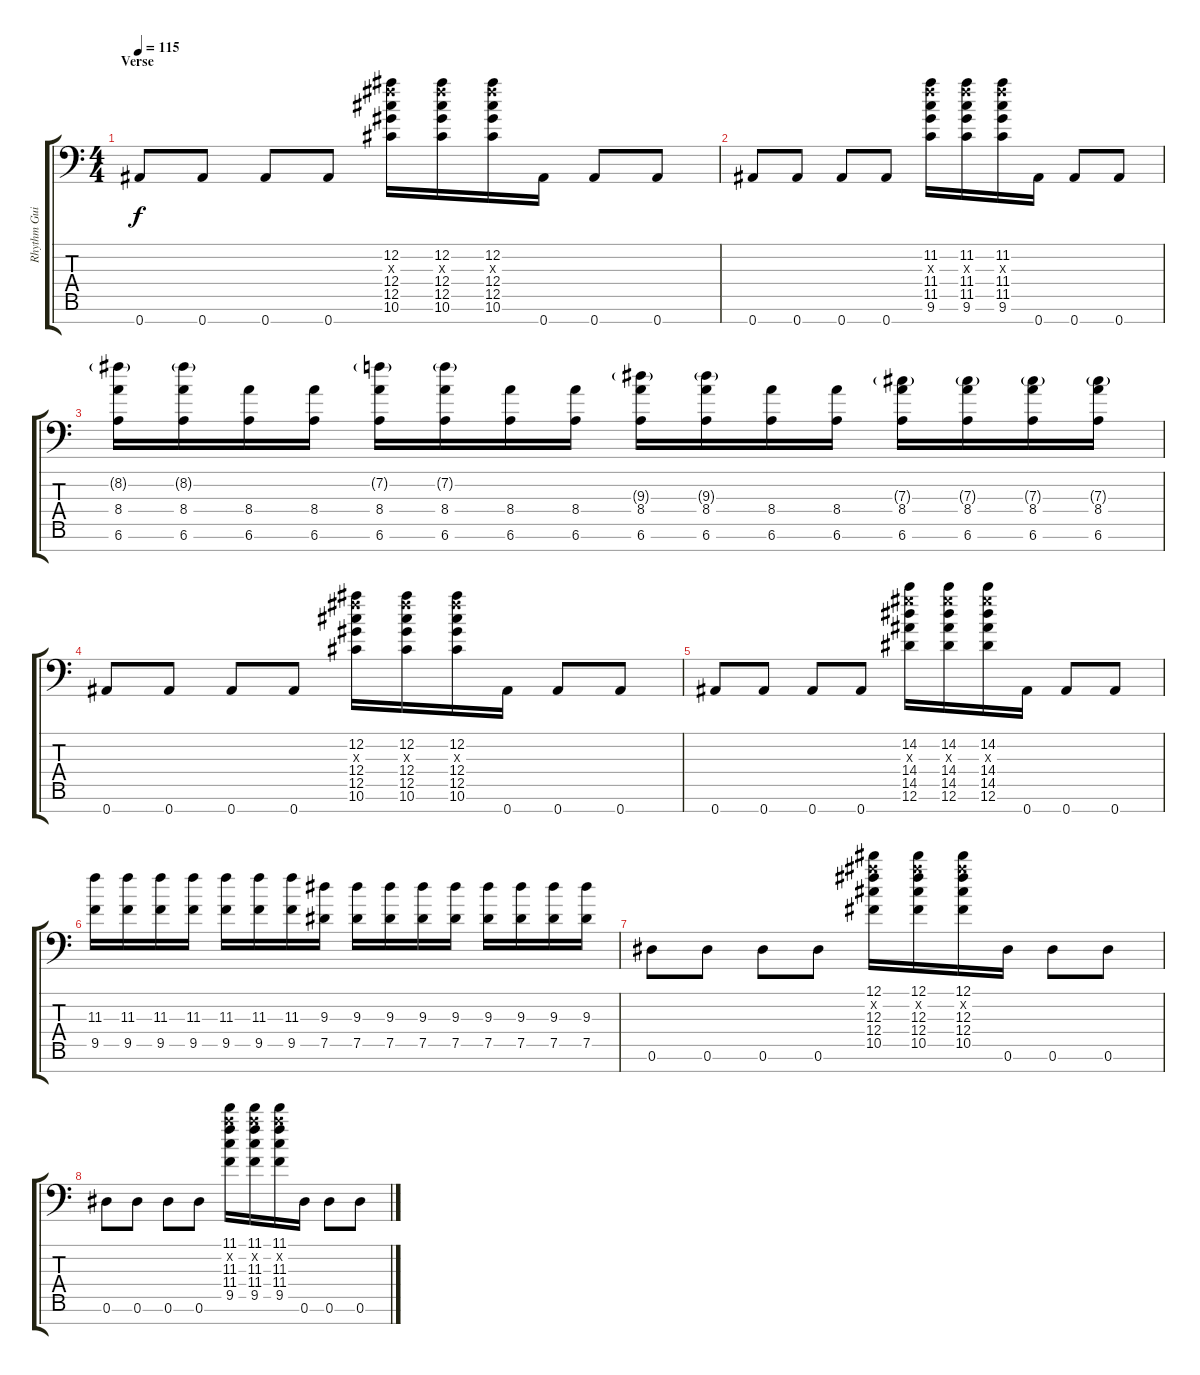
\track ("Rhythm Guitar Right" "Rhythm Gui") {instrument distortionguitar}
\staff {score tabs}
\tuning (Eb4 Bb3 Gb3 Db3 Ab2 Eb2 Bb1) {hide}
\ts (4 4)
\section ("" "Verse")
\tempo 115
\clef f4
\ks c
0.7.8{dy f} 0.7.8 0.7.8 0.7.8 (12.2 12.3{x} 12.4 12.5 10.6).16 (12.2 12.3{x} 12.4 12.5 10.6).16 (12.2 12.3{x} 12.4 12.5 10.6).16 0.7.16 0.7.8 0.7.8 |
0.7.8 0.7.8 0.7.8 0.7.8 (11.2 11.3{x} 11.4 11.5 9.6).16 (11.2 11.3{x} 11.4 11.5 9.6).16 (11.2 11.3{x} 11.4 11.5 9.6).16 0.7.16 0.7.8 0.7.8 |
(8.2{g} 8.4 6.6).16 (8.2{g} 8.4 6.6).16 (8.4 6.6).16 (8.4 6.6).16 (7.2{g} 8.4 6.6).16 (7.2{g} 8.4 6.6).16 (8.4 6.6).16 (8.4 6.6).16 (9.3{g} 8.4 6.6).16 (9.3{g} 8.4 6.6).16 (8.4 6.6).16 (8.4 6.6).16 (7.3{g} 8.4 6.6).16 (7.3{g} 8.4 6.6).16 (7.3{g} 8.4 6.6).16 (7.3{g} 8.4 6.6).16 |
0.7.8 0.7.8 0.7.8 0.7.8 (12.2 12.3{x} 12.4 12.5 10.6).16 (12.2 12.3{x} 12.4 12.5 10.6).16 (12.2 12.3{x} 12.4 12.5 10.6).16 0.7.16 0.7.8 0.7.8 |
0.7.8 0.7.8 0.7.8 0.7.8 (14.2 14.3{x} 14.4 14.5 12.6).16 (14.2 14.3{x} 14.4 14.5 12.6).16 (14.2 14.3{x} 14.4 14.5 12.6).16 0.7.16 0.7.8 0.7.8 |
(11.3 9.5).16 (11.3 9.5).16 (11.3 9.5).16 (11.3 9.5).16 (11.3 9.5).16 (11.3 9.5).16 (11.3 9.5).16 (9.3 7.5).16 (9.3 7.5).16 (9.3 7.5).16 (9.3 7.5).16 (9.3 7.5).16 (9.3 7.5).16 (9.3 7.5).16 (9.3 7.5).16 (9.3 7.5).16 |
0.6.8 0.6.8 0.6.8 0.6.8 (12.1 12.2{x} 12.3 12.4 10.5).16 (12.1 12.2{x} 12.3 12.4 10.5).16 (12.1 12.2{x} 12.3 12.4 10.5).16 0.6.16 0.6.8 0.6.8 |
0.6.8 0.6.8 0.6.8 0.6.8 (11.1 11.2{x} 11.3 11.4 9.5).16 (11.1 11.2{x} 11.3 11.4 9.5).16 (11.1 11.2{x} 11.3 11.4 9.5).16 0.6.16 0.6.8 0.6.8
